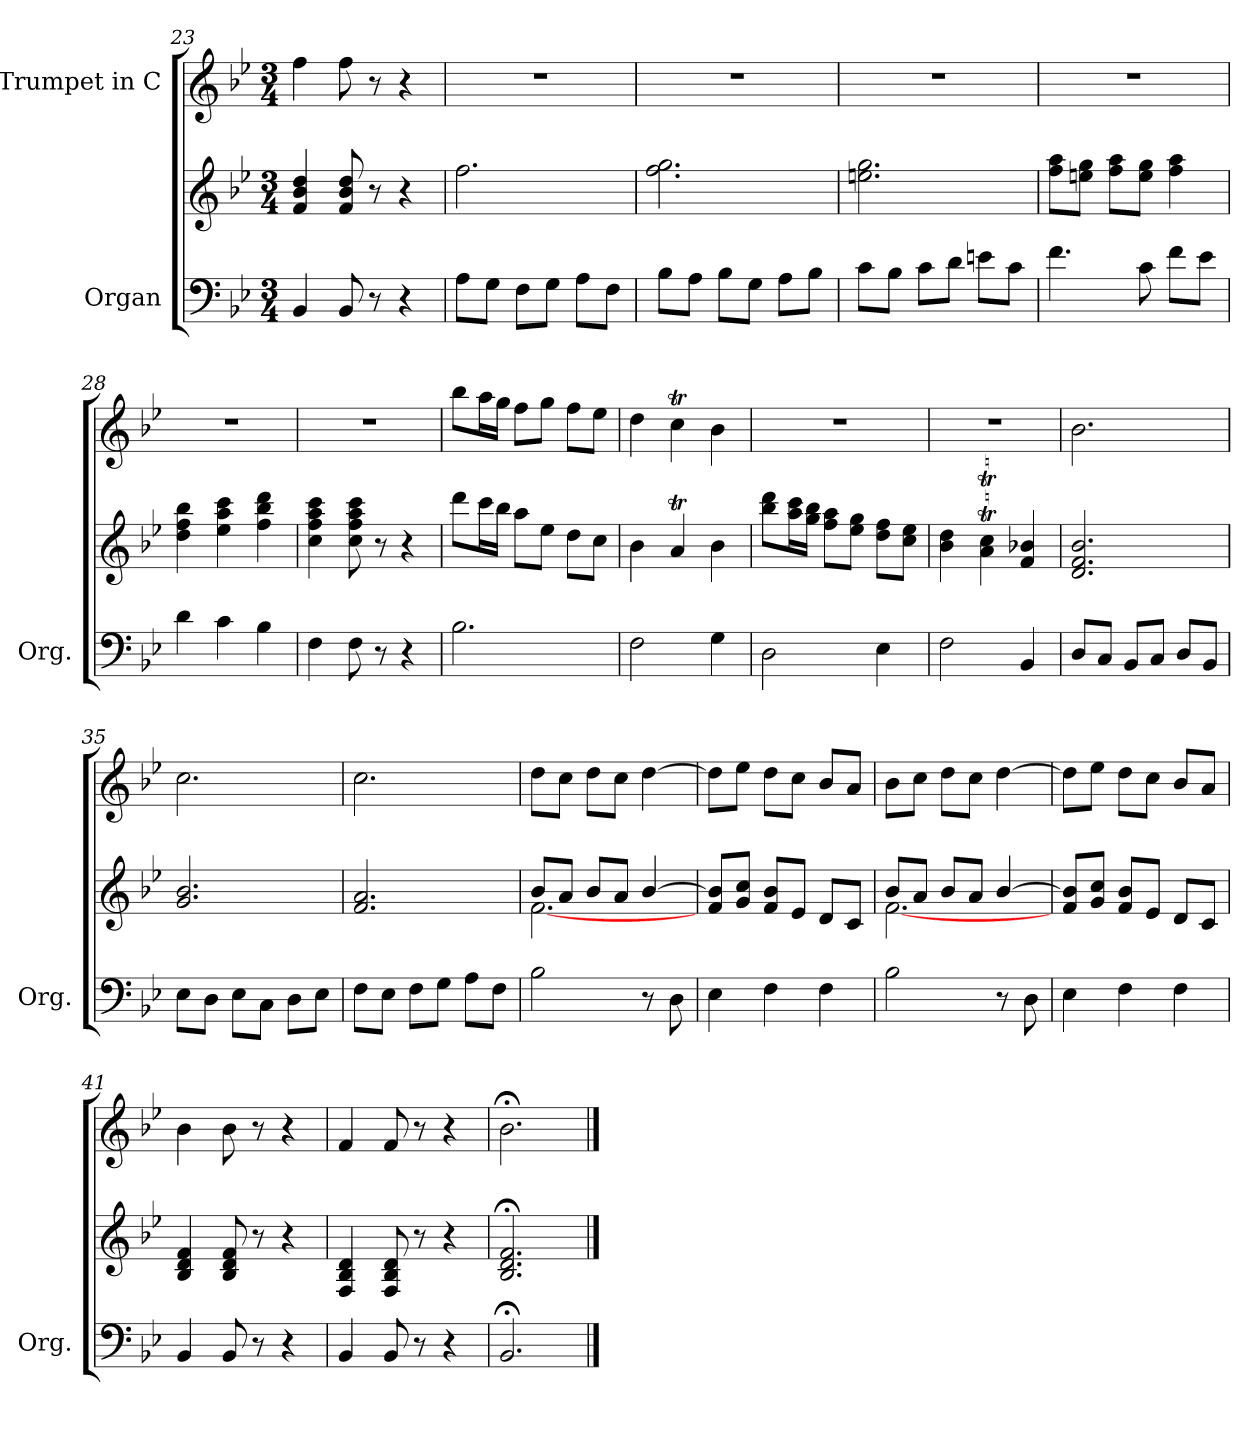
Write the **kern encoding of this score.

**kern	**kern	**kern
*part2	*part2	*part1
*staff3	*staff2	*staff1
*I"Organ	*	*I"Trumpet in C
*I'Org.	*	*
*clefF4	*clefG2	*clefG2
*k[b-e-]	*k[b-e-]	*k[b-e-]
*B-:	*B-:	*B-:
*M3/4	*M3/4	*M3/4
=23	=23	=23
4BB-/	4f/ 4b-/ 4dd/	4ff\
8BB-/	8f/ 8b-/ 8dd/	8ff\
8r	8r	8r
4r	4r	4r
=24	=24	=24
8A\L	2.ff\	2.r
8G\J	.	.
8F\L	.	.
8G\J	.	.
8A\L	.	.
8F\J	.	.
!!LO:PB:g=z
=25	=25	=25
8B-\L	2.ff\ 2.gg\	2.r
8A\J	.	.
8B-\L	.	.
8G\J	.	.
8A\L	.	.
8B-\J	.	.
=26	=26	=26
8c\L	2.een\ 2.gg\	2.r
8B-\J	.	.
8c\L	.	.
8d\J	.	.
8en\L	.	.
8c\J	.	.
=27	=27	=27
4.f\	8ff\ 8aa\L	2.r
.	8een\ 8gg\J	.
.	8ff\ 8aa\L	.
8c\	8ee\ 8gg\J	.
8f\L	4ff\ 4aa\	.
8e-\J	.	.
=28	=28	=28
4d\	4dd\ 4ff\ 4bb-\	2.r
4c\	4ee-\ 4aa\ 4ccc\	.
4B-\	4ff\ 4bb-\ 4ddd\	.
=29	=29	=29
4F\	4cc\ 4ff\ 4aa\ 4ccc\	2.r
8F\	8cc\ 8ff\ 8aa\ 8ccc\	.
8r	8r	.
4r	4r	.
=30	=30	=30
2.B-\	8ddd\L	8bb-\L
.	16ccc\L	16aa\L
.	16bb-\JJ	16gg\JJ
.	8aa\L	8ff\L
.	8ee-\J	8gg\J
.	8dd\L	8ff\L
.	8cc\J	8ee-\J
!!LO:LB:g=z
=31	=31	=31
2F\	4b-\	4dd\
.	4at/	4ccT\
4G\	4b-\	4b-\
=32	=32	=32
2D\	8bb-\ 8ddd\L	2.r
.	16aa\ 16ccc\L	.
.	16gg\ 16bb-\JJ	.
.	8ff\ 8aa\L	.
.	8ee-\ 8gg\J	.
4E-\	8dd\ 8ff\L	.
.	8cc\ 8ee-\J	.
=33	=33	=33
2F\	4b-\ 4dd\	2.r
.	4a\T 4cc\T	.
4BB-/	4f/ 4b-/	.
=34	=34	=34
8D/L	2.d/ 2.f/ 2.b-/	2.b-\
8C/J	.	.
8BB-/L	.	.
8C/J	.	.
8D/L	.	.
8BB-/J	.	.
=35	=35	=35
8E-\L	2.g/ 2.b-/	2.cc\
8D\J	.	.
8E-\L	.	.
8C\J	.	.
8D\L	.	.
8E-\J	.	.
=36	=36	=36
8F\L	2.f/ 2.a/	2.cc\
8E-\J	.	.
8F\L	.	.
8G\J	.	.
8A\L	.	.
8F\J	.	.
=37	=37	=37
*	*^	*
2B-\	8b-/L	[<2.f\	8dd\L
.	8a/J	.	8cc\J
.	8b-/L	.	8dd\L
.	8a/J	.	8cc\J
8r	[>4b-/	.	[4dd\
8D\	.	.	.
*	*v	*v	*
!!LO:LB:g=z
=38	=38	=38
4E-\	8f/ 8b-/]L	8dd\L]
.	8g/ 8cc/J	8ee-\J
4F\	8f/ 8b-/L	8dd\L
.	8e-/J	8cc\J
4F\	8d/L	8b-/L
.	8c/J	8a/J
=39	=39	=39
*	*^	*
2B-\	8b-/L	[<2.f\	8b-\L
.	8a/J	.	8cc\J
.	8b-/L	.	8dd\L
.	8a/J	.	8cc\J
8r	[>4b-/	.	[4dd\
8D\	.	.	.
*	*v	*v	*
=40	=40	=40
4E-\	8f/ 8b-/]L	8dd\L]
.	8g/ 8cc/J	8ee-\J
4F\	8f/ 8b-/L	8dd\L
.	8e-/J	8cc\J
4F\	8d/L	8b-/L
.	8c/J	8a/J
=41	=41	=41
4BB-/	4B-/ 4d/ 4f/	4b-\
8BB-/	8B-/ 8d/ 8f/	8b-\
8r	8r	8r
4r	4r	4r
=42	=42	=42
4BB-/	4F/ 4B-/ 4d/	4f/
8BB-/	8F/ 8B-/ 8d/	8f/
8r	8r	8r
4r	4r	4r
=43	=43	=43
2.BB-;</	2.B-/;< 2.d/;< 2.f/;<	2.b-;<\
==	==	==
*-	*-	*-
